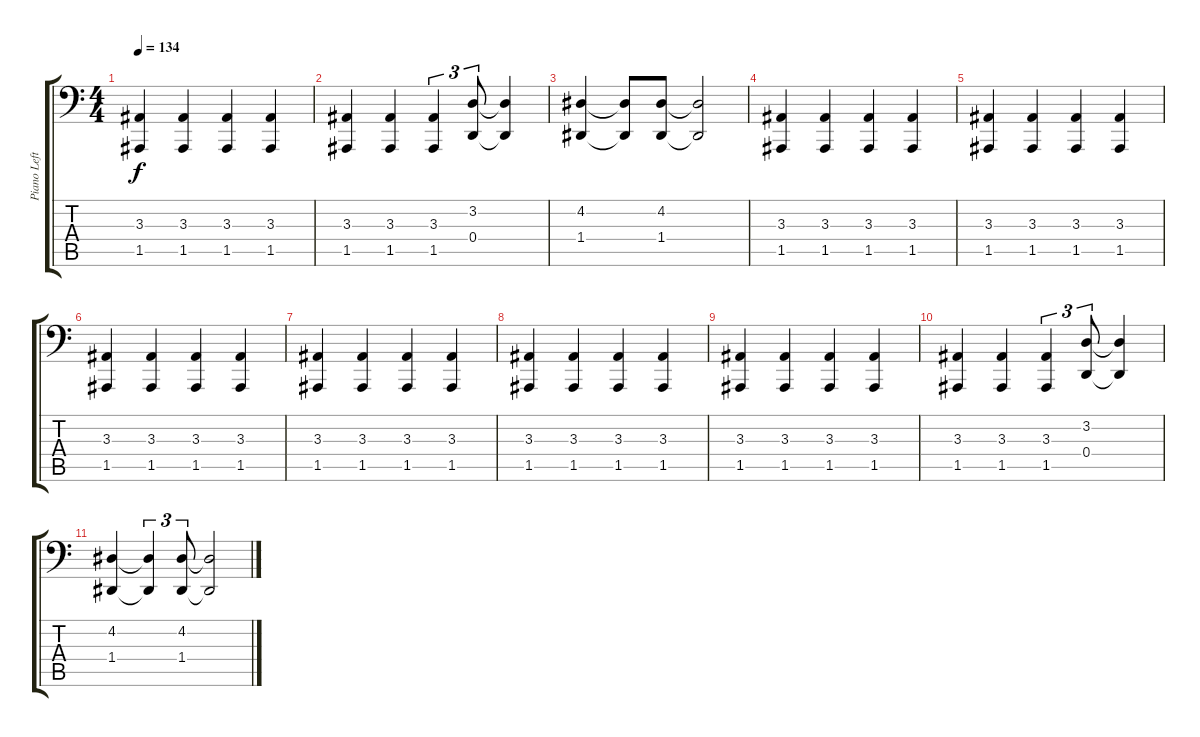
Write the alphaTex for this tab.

\track ("Piano Left" "Piano Left") {instrument acousticgrandpiano}
\staff {score tabs}
\tuning (E3 B2 G2 D2 A1 E1) {hide}
\ts (4 4)
\tempo 134
\clef f4
\ks c
(3.3 1.5).4{dy f} (3.3 1.5).4 (3.3 1.5).4 (3.3 1.5).4 |
(3.3 1.5).4 (3.3 1.5).4 (3.3 1.5).4{tu (3 2)} (3.2 0.4).8{tu (3 2)} (3.2{t} 0.4{t}).4 |
(4.2 1.4).4 (4.2{t} 1.4{t}).8 (4.2 1.4).8 (4.2{t} 1.4{t}).2 |
(3.3 1.5).4 (3.3 1.5).4 (3.3 1.5).4 (3.3 1.5).4 |
(3.3 1.5).4 (3.3 1.5).4 (3.3 1.5).4 (3.3 1.5).4 |
(3.3 1.5).4 (3.3 1.5).4 (3.3 1.5).4 (3.3 1.5).4 |
(3.3 1.5).4 (3.3 1.5).4 (3.3 1.5).4 (3.3 1.5).4 |
(3.3 1.5).4 (3.3 1.5).4 (3.3 1.5).4 (3.3 1.5).4 |
(3.3 1.5).4 (3.3 1.5).4 (3.3 1.5).4 (3.3 1.5).4 |
(3.3 1.5).4 (3.3 1.5).4 (3.3 1.5).4{tu (3 2)} (3.2 0.4).8{tu (3 2)} (3.2{t} 0.4{t}).4 |
(4.2 1.4).4 (4.2{t} 1.4{t}).4{tu (3 2)} (4.2 1.4).8{tu (3 2)} (4.2{t} 1.4{t}).2
